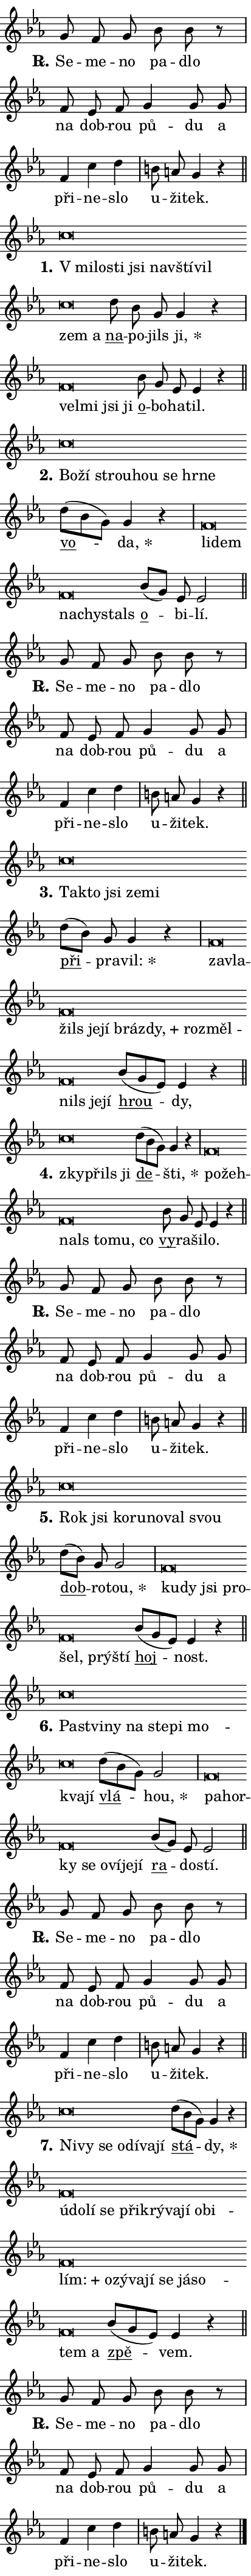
\version "2.24.0"
\header { tagline = "" }
\paper {
  indent = 0\cm
  top-margin = 0\cm
  right-margin = 0.13\cm % to fit lyric hyphens
  bottom-margin = 0\cm
  left-margin = 0\cm
  paper-width = 7\cm
  page-breaking = #ly:one-page-breaking
  system-system-spacing.basic-distance = #11
  score-system-spacing.basic-distance = #11
  ragged-last = ##f
}


%% Author: Thomas Morley
%% https://lists.gnu.org/archive/html/lilypond-user/2020-05/msg00002.html
#(define (line-position grob)
"Returns position of @var[grob} in current system:
   @code{'start}, if at first time-step
   @code{'end}, if at last time-step
   @code{'middle} otherwise
"
  (let* ((col (ly:item-get-column grob))
         (ln (ly:grob-object col 'left-neighbor))
         (rn (ly:grob-object col 'right-neighbor))
         (col-to-check-left (if (ly:grob? ln) ln col))
         (col-to-check-right (if (ly:grob? rn) rn col))
         (break-dir-left
           (and
             (ly:grob-property col-to-check-left 'non-musical #f)
             (ly:item-break-dir col-to-check-left)))
         (break-dir-right
           (and
             (ly:grob-property col-to-check-right 'non-musical #f)
             (ly:item-break-dir col-to-check-right))))
        (cond ((eqv? 1 break-dir-left) 'start)
              ((eqv? -1 break-dir-right) 'end)
              (else 'middle))))

#(define (tranparent-at-line-position vctor)
  (lambda (grob)
  "Relying on @code{line-position} select the relevant enry from @var{vctor}.
Used to determine transparency,"
    (case (line-position grob)
      ((end) (not (vector-ref vctor 0)))
      ((middle) (not (vector-ref vctor 1)))
      ((start) (not (vector-ref vctor 2))))))

noteHeadBreakVisibility =
#(define-music-function (break-visibility)(vector?)
"Makes @code{NoteHead}s transparent relying on @var{break-visibility}"
#{
  \override NoteHead.transparent =
    #(tranparent-at-line-position break-visibility)
#})

#(define delete-ledgers-for-transparent-note-heads
  (lambda (grob)
    "Reads whether a @code{NoteHead} is transparent.
If so this @code{NoteHead} is removed from @code{'note-heads} from
@var{grob}, which is supposed to be @code{LedgerLineSpanner}.
As a result ledgers are not printed for this @code{NoteHead}"
    (let* ((nhds-array (ly:grob-object grob 'note-heads))
           (nhds-list
             (if (ly:grob-array? nhds-array)
                 (ly:grob-array->list nhds-array)
                 '()))
           ;; Relies on the transparent-property being done before
           ;; Staff.LedgerLineSpanner.after-line-breaking is executed.
           ;; This is fragile ...
           (to-keep
             (remove
               (lambda (nhd)
                 (ly:grob-property nhd 'transparent #f))
               nhds-list)))
      ;; TODO find a better method to iterate over grob-arrays, similiar
      ;; to filter/remove etc for lists
      ;; For now rebuilt from scratch
      (set! (ly:grob-object grob 'note-heads)  '())
      (for-each
        (lambda (nhd)
          (ly:pointer-group-interface::add-grob grob 'note-heads nhd))
        to-keep))))

squashNotes = {
  \override NoteHead.X-extent = #'(-0.2 . 0.2)
  \override NoteHead.Y-extent = #'(-0.75 . 0)
  \override NoteHead.stencil =
    #(lambda (grob)
       (let ((pos (ly:grob-property grob 'staff-position)))
         (begin
           (if (< pos -7) (display "ERROR: Lower brevis then expected\n") (display ""))
           (if (<= pos -6) ly:text-interface::print ly:note-head::print))))
}
unSquashNotes = {
  \revert NoteHead.X-extent
  \revert NoteHead.Y-extent
  \revert NoteHead.stencil
}

hideNotes = \noteHeadBreakVisibility #begin-of-line-visible
unHideNotes = \noteHeadBreakVisibility #all-visible

% work-around for resetting accidentals
% https://lilypond.org/doc/v2.23/Documentation/notation/displaying-rhythms#unmetered-music
cadenzaMeasure = {
  \cadenzaOff
  \partial 1024 s1024
  \cadenzaOn
}

#(define-markup-command (accent layout props text) (markup?)
  "Underline accented syllable"
  (interpret-markup layout props
    #{\markup \override #'(offset . 4.3) \underline { #text }#}))

responsum = \markup \concat {
  "R" \hspace #-1.05 \path #0.1 #'((moveto 0 0.07) (lineto 0.9 0.8)) \hspace #0.05 "."
}

spaceSize = #0.6828661417322834 % exact space size for TeX Gyre Schola

\layout {
  \context {
    \Staff
    \remove "Time_signature_engraver"
    \override LedgerLineSpanner.after-line-breaking = #delete-ledgers-for-transparent-note-heads
  }
  \context {
    \Lyrics {
      \override LyricSpace.minimum-distance = \spaceSize
      \override LyricText.font-name = #"TeX Gyre Schola"
      \override LyricText.font-size = 1
      \override StanzaNumber.font-name = #"TeX Gyre Schola Bold"
      \override StanzaNumber.font-size = 1
    }
  }
  \context {
    \Score 
    \override NoteHead.text =
      #(lambda (grob) 
        (let ((pos (ly:grob-property grob 'staff-position)))
          #{\markup {
            \combine
              \halign #-0.55 \raise #(if (= pos -6) 0 0.5) \override #'(thickness . 2) \draw-line #'(3.2 . 0)
              \musicglyph "noteheads.sM1"
          }#}))
  }
}

% magnetic-lyrics.ily
%
%   written by
%     Jean Abou Samra <jean@abou-samra.fr>
%     Werner Lemberg <wl@gnu.org>
%
%   adapted by
%     Jiri Hon <jiri.hon@gmail.com>
%
% Version 2022-Apr-15

% https://www.mail-archive.com/lilypond-user@gnu.org/msg149350.html

#(define (Left_hyphen_pointer_engraver context)
   "Collect syllable-hyphen-syllable occurrences in lyrics and store
them in properties.  This engraver only looks to the left.  For
example, if the lyrics input is @code{foo -- bar}, it does the
following.

@itemize @bullet
@item
Set the @code{text} property of the @code{LyricHyphen} grob between
@q{foo} and @q{bar} to @code{foo}.

@item
Set the @code{left-hyphen} property of the @code{LyricText} grob with
text @q{foo} to the @code{LyricHyphen} grob between @q{foo} and
@q{bar}.
@end itemize

Use this auxiliary engraver in combination with the
@code{lyric-@/text::@/apply-@/magnetic-@/offset!} hook."
   (let ((hyphen #f)
         (text #f))
     (make-engraver
      (acknowledgers
       ((lyric-syllable-interface engraver grob source-engraver)
        (set! text grob)))
      (end-acknowledgers
       ((lyric-hyphen-interface engraver grob source-engraver)
        ;(when (not (grob::has-interface grob 'lyric-space-interface))
          (set! hyphen grob)));)
      ((stop-translation-timestep engraver)
       (when (and text hyphen)
         (ly:grob-set-object! text 'left-hyphen hyphen))
       (set! text #f)
       (set! hyphen #f)))))

#(define (lyric-text::apply-magnetic-offset! grob)
   "If the space between two syllables is less than the value in
property @code{LyricText@/.details@/.squash-threshold}, move the right
syllable to the left so that it gets concatenated with the left
syllable.

Use this function as a hook for
@code{LyricText@/.after-@/line-@/breaking} if the
@code{Left_@/hyphen_@/pointer_@/engraver} is active."
   (let ((hyphen (ly:grob-object grob 'left-hyphen #f)))
     (when hyphen
       (let ((left-text (ly:spanner-bound hyphen LEFT)))
         (when (grob::has-interface left-text 'lyric-syllable-interface)
           (let* ((common (ly:grob-common-refpoint grob left-text X))
                  (this-x-ext (ly:grob-extent grob common X))
                  (left-x-ext
                   (begin
                     ;; Trigger magnetism for left-text.
                     (ly:grob-property left-text 'after-line-breaking)
                     (ly:grob-extent left-text common X)))
                  ;; `delta` is the gap width between two syllables.
                  (delta (- (interval-start this-x-ext)
                            (interval-end left-x-ext)))
                  (details (ly:grob-property grob 'details))
                  (threshold (assoc-get 'squash-threshold details 0.2)))
             (when (< delta threshold)
               (let* (;; We have to manipulate the input text so that
                      ;; ligatures crossing syllable boundaries are not
                      ;; disabled.  For languages based on the Latin
                      ;; script this is essentially a beautification.
                      ;; However, for non-Western scripts it can be a
                      ;; necessity.
                      (lt (ly:grob-property left-text 'text))
                      (rt (ly:grob-property grob 'text))
                      (is-space (grob::has-interface hyphen 'lyric-space-interface))
                      (space (if is-space " " ""))
                      (extra-delta (if is-space spaceSize 0))
                      ;; Append new syllable.
                      (ltrt-space (if (and (string? lt) (string? rt))
                                (string-append lt space rt)
                                (make-concat-markup (list lt space rt))))
                      ;; Right-align `ltrt` to the right side.
                      (ltrt-space-markup (grob-interpret-markup
                               grob
                               (make-translate-markup
                                (cons (interval-length this-x-ext) 0)
                                (make-right-align-markup ltrt-space)))))
                 (begin
                   ;; Don't print `left-text`.
                   (ly:grob-set-property! left-text 'stencil #f)
                   ;; Set text and stencil (which holds all collected
                   ;; syllables so far) and shift it to the left.
                   (ly:grob-set-property! grob 'text ltrt-space)
                   (ly:grob-set-property! grob 'stencil ltrt-space-markup)
                   (ly:grob-translate-axis! grob (- (- delta extra-delta)) X))))))))))


#(define (lyric-hyphen::displace-bounds-first grob)
   ;; Make very sure this callback isn't triggered too early.
   (let ((left (ly:spanner-bound grob LEFT))
         (right (ly:spanner-bound grob RIGHT)))
     (ly:grob-property left 'after-line-breaking)
     (ly:grob-property right 'after-line-breaking)
     (ly:lyric-hyphen::print grob)))

squashThreshold = #0.4

\layout {
  \context {
    \Lyrics
    \consists #Left_hyphen_pointer_engraver
    \override LyricText.after-line-breaking =
      #lyric-text::apply-magnetic-offset!
    \override LyricHyphen.stencil = #lyric-hyphen::displace-bounds-first
    \override LyricText.details.squash-threshold = \squashThreshold
    \override LyricHyphen.minimum-distance = 0
    \override LyricHyphen.minimum-length = \squashThreshold
  }
}

squashText = \override LyricText.details.squash-threshold = 9999
unSquashText = \override LyricText.details.squash-threshold = \squashThreshold

leftText = \override LyricText.self-alignment-X = #LEFT
unLeftText = \revert LyricText.self-alignment-X

starOffset = #(lambda (grob) 
                (let ((x_offset (ly:self-alignment-interface::aligned-on-x-parent grob)))
                  (if (= x_offset 0) 0 (+ x_offset 1.2))))

star = #(define-music-function (syllable)(string?)
"Append star separator at the end of a syllable"
#{
  \once \override LyricText.X-offset = #starOffset
  \lyricmode { \markup {
    #syllable
    \override #'((font-name . "TeX Gyre Schola Bold")) \hspace #0.2 \lower #0.65 \larger "*"
  } }
#})

starAccent = #(define-music-function (syllable)(string?)
"Append star separator at the end of a syllable and make accent"
#{
  \once \override LyricText.X-offset = #starOffset
  \lyricmode { \markup {
    \accent #syllable
    \override #'((font-name . "TeX Gyre Schola Bold")) \hspace #0.2 \lower #0.65 \larger "*"
  } }
#})

breath = #(define-music-function (syllable)(string?)
"Append breathing indicator at the end of a syllable"
#{
  \lyricmode { \markup { #syllable "+" } }
#})

optionalBreath = #(define-music-function (syllable)(string?)
"Append optional breathing indicator at the end of a syllable"
#{
  \lyricmode { \markup { #syllable "(+)" } }
#})


\score {
    <<
        \new Voice = "melody" { \cadenzaOn \key es \major \relative { g'8 f g bes bes r \cadenzaMeasure \bar "|" f8 es f g4 g8 g8 \cadenzaMeasure \bar "|" f4 c' d \cadenzaMeasure \bar "|" b8 a g4 r \cadenzaMeasure \bar "||" \break } }
        \new Lyrics \lyricsto "melody" { \lyricmode { \set stanza = \responsum
Se -- me -- no pa -- dlo na dob -- rou pů -- du a při -- ne -- slo u -- ži -- tek. } }
    >>
    \layout {}
}

\score {
    <<
        \new Voice = "melody" { \cadenzaOn \key es \major \relative { \squashNotes c''\breve*1/16 \hideNotes \breve*1/16 \bar "" \breve*1/16 \bar "" \breve*1/16 \bar "" \breve*1/16 \bar "" \breve*1/16 \bar "" \breve*1/16 \bar "" \breve*1/16 \breve*1/16 \bar "" \unHideNotes \unSquashNotes \bar "" d8 bes g g4 r \cadenzaMeasure \bar "|" \squashNotes f\breve*1/16 \hideNotes \breve*1/16 \bar "" \breve*1/16 \breve*1/16 \bar "" \unHideNotes \unSquashNotes \bar "" bes8 g es es4 r \cadenzaMeasure \bar "||" \break } }
        \new Lyrics \lyricsto "melody" { \lyricmode { \set stanza = "1."
\leftText "V mi" -- \squashText lo -- sti jsi na -- vští -- vil zem a \unLeftText \unSquashText \markup \accent na -- po -- jils \star ji, \leftText vel -- \squashText mi jsi ji \unLeftText \unSquashText \markup \accent o -- bo -- ha -- til. } }
    >>
    \layout {}
}

\score {
    <<
        \new Voice = "melody" { \cadenzaOn \key es \major \relative { \squashNotes c''\breve*1/16 \hideNotes \breve*1/16 \bar "" \breve*1/16 \bar "" \breve*1/16 \bar "" \breve*1/16 \bar "" \breve*1/16 \breve*1/16 \bar "" \unHideNotes \unSquashNotes \bar "" d8[( bes g)] g4 r \cadenzaMeasure \bar "|" \squashNotes f\breve*1/16 \hideNotes \breve*1/16 \bar "" \breve*1/16 \bar "" \breve*1/16 \breve*1/16 \bar "" \unHideNotes \unSquashNotes \bar "" bes8[( g)] es es2 \cadenzaMeasure \bar "||" \break } }
        \new Lyrics \lyricsto "melody" { \lyricmode { \set stanza = "2."
\leftText Bo -- \squashText ží strou -- hou se hr -- ne \unLeftText \unSquashText \markup \accent vo -- \star da, \leftText li -- \squashText dem na -- chy -- stals \unLeftText \unSquashText \markup \accent o -- bi -- lí. } }
    >>
    \layout {}
}

\score {
    <<
        \new Voice = "melody" { \cadenzaOn \key es \major \relative { g'8 f g bes bes r \cadenzaMeasure \bar "|" f8 es f g4 g8 g8 \cadenzaMeasure \bar "|" f4 c' d \cadenzaMeasure \bar "|" b8 a g4 r \cadenzaMeasure \bar "||" \break } }
        \new Lyrics \lyricsto "melody" { \lyricmode { \set stanza = \responsum
Se -- me -- no pa -- dlo na dob -- rou pů -- du a při -- ne -- slo u -- ži -- tek. } }
    >>
    \layout {}
}

\score {
    <<
        \new Voice = "melody" { \cadenzaOn \key es \major \relative { \squashNotes c''\breve*1/16 \hideNotes \breve*1/16 \bar "" \breve*1/16 \bar "" \breve*1/16 \breve*1/16 \bar "" \unHideNotes \unSquashNotes \bar "" d8[( bes)] g g4 r \cadenzaMeasure \bar "|" \squashNotes f\breve*1/16 \hideNotes \breve*1/16 \bar "" \breve*1/16 \bar "" \breve*1/16 \bar "" \breve*1/16 \bar "" \breve*1/16 \bar "" \breve*1/16 \bar "" \breve*1/16 \bar "" \breve*1/16 \bar "" \breve*1/16 \bar "" \breve*1/16 \breve*1/16 \bar "" \unHideNotes \unSquashNotes \bar "" bes8[( g es)] es4 r \cadenzaMeasure \bar "||" \break } }
        \new Lyrics \lyricsto "melody" { \lyricmode { \set stanza = "3."
\leftText Tak -- \squashText to jsi ze -- mi \unLeftText \unSquashText \markup \accent při -- pra -- \star vil: \leftText za -- \squashText vla -- žils je -- jí bráz -- \breath "dy," roz -- měl -- nils je -- jí \unLeftText \unSquashText \markup \accent hrou -- dy, } }
    >>
    \layout {}
}

\score {
    <<
        \new Voice = "melody" { \cadenzaOn \key es \major \relative { \squashNotes c''\breve*1/16 \hideNotes \breve*1/16 \breve*1/16 \bar "" \unHideNotes \unSquashNotes \bar "" d8[( bes g)] g4 r \cadenzaMeasure \bar "|" \squashNotes f\breve*1/16 \hideNotes \breve*1/16 \bar "" \breve*1/16 \bar "" \breve*1/16 \bar "" \breve*1/16 \breve*1/16 \bar "" \unHideNotes \unSquashNotes \bar "" bes8 g es es4 r \cadenzaMeasure \bar "||" \break } }
        \new Lyrics \lyricsto "melody" { \lyricmode { \set stanza = "4."
\leftText zky -- \squashText přils ji \unLeftText \unSquashText \markup \accent de -- \star šti, \leftText po -- \squashText žeh -- nals to -- mu, co \unLeftText \unSquashText \markup \accent vy -- ra -- ši -- lo. } }
    >>
    \layout {}
}

\score {
    <<
        \new Voice = "melody" { \cadenzaOn \key es \major \relative { g'8 f g bes bes r \cadenzaMeasure \bar "|" f8 es f g4 g8 g8 \cadenzaMeasure \bar "|" f4 c' d \cadenzaMeasure \bar "|" b8 a g4 r \cadenzaMeasure \bar "||" \break } }
        \new Lyrics \lyricsto "melody" { \lyricmode { \set stanza = \responsum
Se -- me -- no pa -- dlo na dob -- rou pů -- du a při -- ne -- slo u -- ži -- tek. } }
    >>
    \layout {}
}

\score {
    <<
        \new Voice = "melody" { \cadenzaOn \key es \major \relative { \squashNotes c''\breve*1/16 \hideNotes \breve*1/16 \bar "" \breve*1/16 \bar "" \breve*1/16 \bar "" \breve*1/16 \bar "" \breve*1/16 \breve*1/16 \bar "" \unHideNotes \unSquashNotes \bar "" d8[( bes)] g g2 \cadenzaMeasure \bar "|" \squashNotes f\breve*1/16 \hideNotes \breve*1/16 \bar "" \breve*1/16 \bar "" \breve*1/16 \bar "" \breve*1/16 \bar "" \breve*1/16 \breve*1/16 \bar "" \unHideNotes \unSquashNotes \bar "" bes8[( g es)] es4 r \cadenzaMeasure \bar "||" \break } }
        \new Lyrics \lyricsto "melody" { \lyricmode { \set stanza = "5."
\leftText Rok \squashText jsi ko -- ru -- no -- val svou \unLeftText \unSquashText \markup \accent dob -- ro -- \star tou, \leftText ku -- \squashText dy jsi pro -- šel, prý -- ští \unLeftText \unSquashText \markup \accent hoj -- nost. } }
    >>
    \layout {}
}

\score {
    <<
        \new Voice = "melody" { \cadenzaOn \key es \major \relative { \squashNotes c''\breve*1/16 \hideNotes \breve*1/16 \bar "" \breve*1/16 \bar "" \breve*1/16 \bar "" \breve*1/16 \bar "" \breve*1/16 \bar "" \breve*1/16 \bar "" \breve*1/16 \breve*1/16 \bar "" \unHideNotes \unSquashNotes \bar "" d8[( bes g)] g2 \cadenzaMeasure \bar "|" \squashNotes f\breve*1/16 \hideNotes \breve*1/16 \bar "" \breve*1/16 \bar "" \breve*1/16 \bar "" \breve*1/16 \bar "" \breve*1/16 \bar "" \breve*1/16 \breve*1/16 \bar "" \unHideNotes \unSquashNotes \bar "" bes8[( g)] es es2 \cadenzaMeasure \bar "||" \break } }
        \new Lyrics \lyricsto "melody" { \lyricmode { \set stanza = "6."
\leftText Past -- \squashText vi -- ny na ste -- pi mo -- kva -- jí \unLeftText \unSquashText \markup \accent vlá -- \star hou, \leftText pa -- \squashText hor -- ky se o -- ví -- je -- jí \unLeftText \unSquashText \markup \accent ra -- do -- stí. } }
    >>
    \layout {}
}

\score {
    <<
        \new Voice = "melody" { \cadenzaOn \key es \major \relative { g'8 f g bes bes r \cadenzaMeasure \bar "|" f8 es f g4 g8 g8 \cadenzaMeasure \bar "|" f4 c' d \cadenzaMeasure \bar "|" b8 a g4 r \cadenzaMeasure \bar "||" \break } }
        \new Lyrics \lyricsto "melody" { \lyricmode { \set stanza = \responsum
Se -- me -- no pa -- dlo na dob -- rou pů -- du a při -- ne -- slo u -- ži -- tek. } }
    >>
    \layout {}
}

\score {
    <<
        \new Voice = "melody" { \cadenzaOn \key es \major \relative { \squashNotes c''\breve*1/16 \hideNotes \breve*1/16 \bar "" \breve*1/16 \bar "" \breve*1/16 \bar "" \breve*1/16 \bar "" \breve*1/16 \breve*1/16 \bar "" \unHideNotes \unSquashNotes \bar "" d8[( bes g)] g4 r \cadenzaMeasure \bar "|" \squashNotes f\breve*1/16 \hideNotes \breve*1/16 \bar "" \breve*1/16 \bar "" \breve*1/16 \bar "" \breve*1/16 \bar "" \breve*1/16 \bar "" \breve*1/16 \bar "" \breve*1/16 \bar "" \breve*1/16 \bar "" \breve*1/16 \bar "" \breve*1/16 \bar "" \breve*1/16 \bar "" \breve*1/16 \bar "" \breve*1/16 \bar "" \breve*1/16 \bar "" \breve*1/16 \bar "" \breve*1/16 \bar "" \breve*1/16 \bar "" \breve*1/16 \breve*1/16 \bar "" \unHideNotes \unSquashNotes \bar "" bes8[( g es)] es4 r \cadenzaMeasure \bar "||" \break } }
        \new Lyrics \lyricsto "melody" { \lyricmode { \set stanza = "7."
\leftText Ni -- \squashText vy se o -- dí -- va -- jí \unLeftText \unSquashText \markup \accent stá -- \star dy, \leftText ú -- \squashText do -- lí se při -- krý -- va -- jí o -- bi -- \breath "lím:" o -- zý -- va -- jí se já -- so -- tem a \unLeftText \unSquashText \markup \accent zpě -- vem. } }
    >>
    \layout {}
}

\score {
    <<
        \new Voice = "melody" { \cadenzaOn \key es \major \relative { g'8 f g bes bes r \cadenzaMeasure \bar "|" f8 es f g4 g8 g8 \cadenzaMeasure \bar "|" f4 c' d \cadenzaMeasure \bar "|" b8 a g4 r \cadenzaMeasure \bar "||" \break } \bar "|." }
        \new Lyrics \lyricsto "melody" { \lyricmode { \set stanza = \responsum
Se -- me -- no pa -- dlo na dob -- rou pů -- du a při -- ne -- slo u -- ži -- tek. } }
    >>
    \layout {}
}
